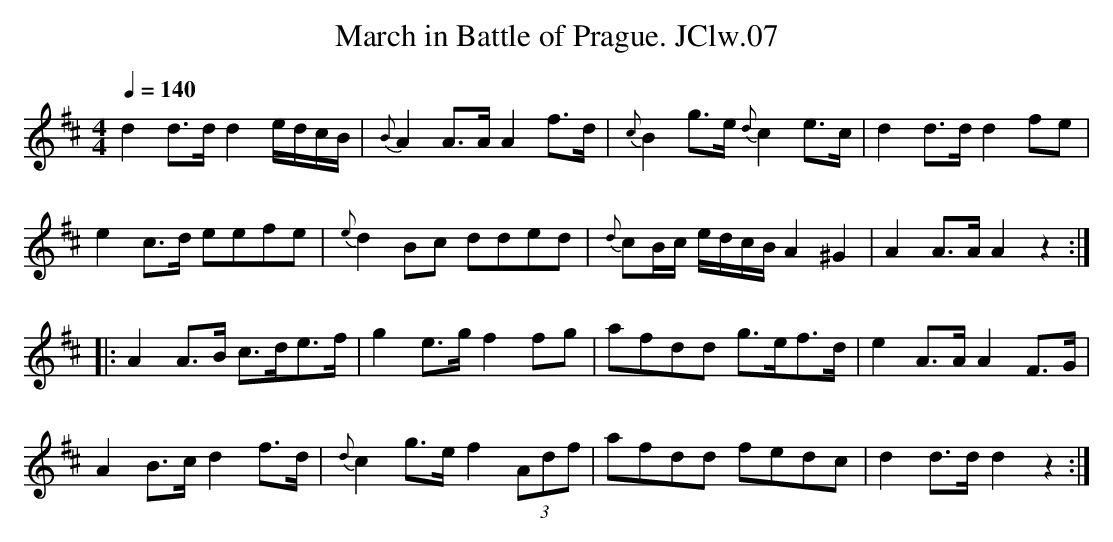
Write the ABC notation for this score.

X:1
T:March in Battle of Prague. JClw.07
L:1/8
M:4/4
Q:1/4=140
K:D
d2d>dd2 e/d/c/B/|{B}A2A>AA2 f>d|{c}B2 g>e {d}c2e>c|d2d>dd2 fe|!
e2c>d eefe|{e}d2Bc dded|{d}cB/c/ e/d/c/B/ A2^G2|A2A>AA2z2:|!
|:A2A>B c>de>f|g2 e>g f2 fg|afdd g>ef>d|e2 A>A A2F>G|!
A2B>cd2 f>d|{d}c2 g>e f2 (3Adf|afdd fedc|d2d>dd2z2:|
